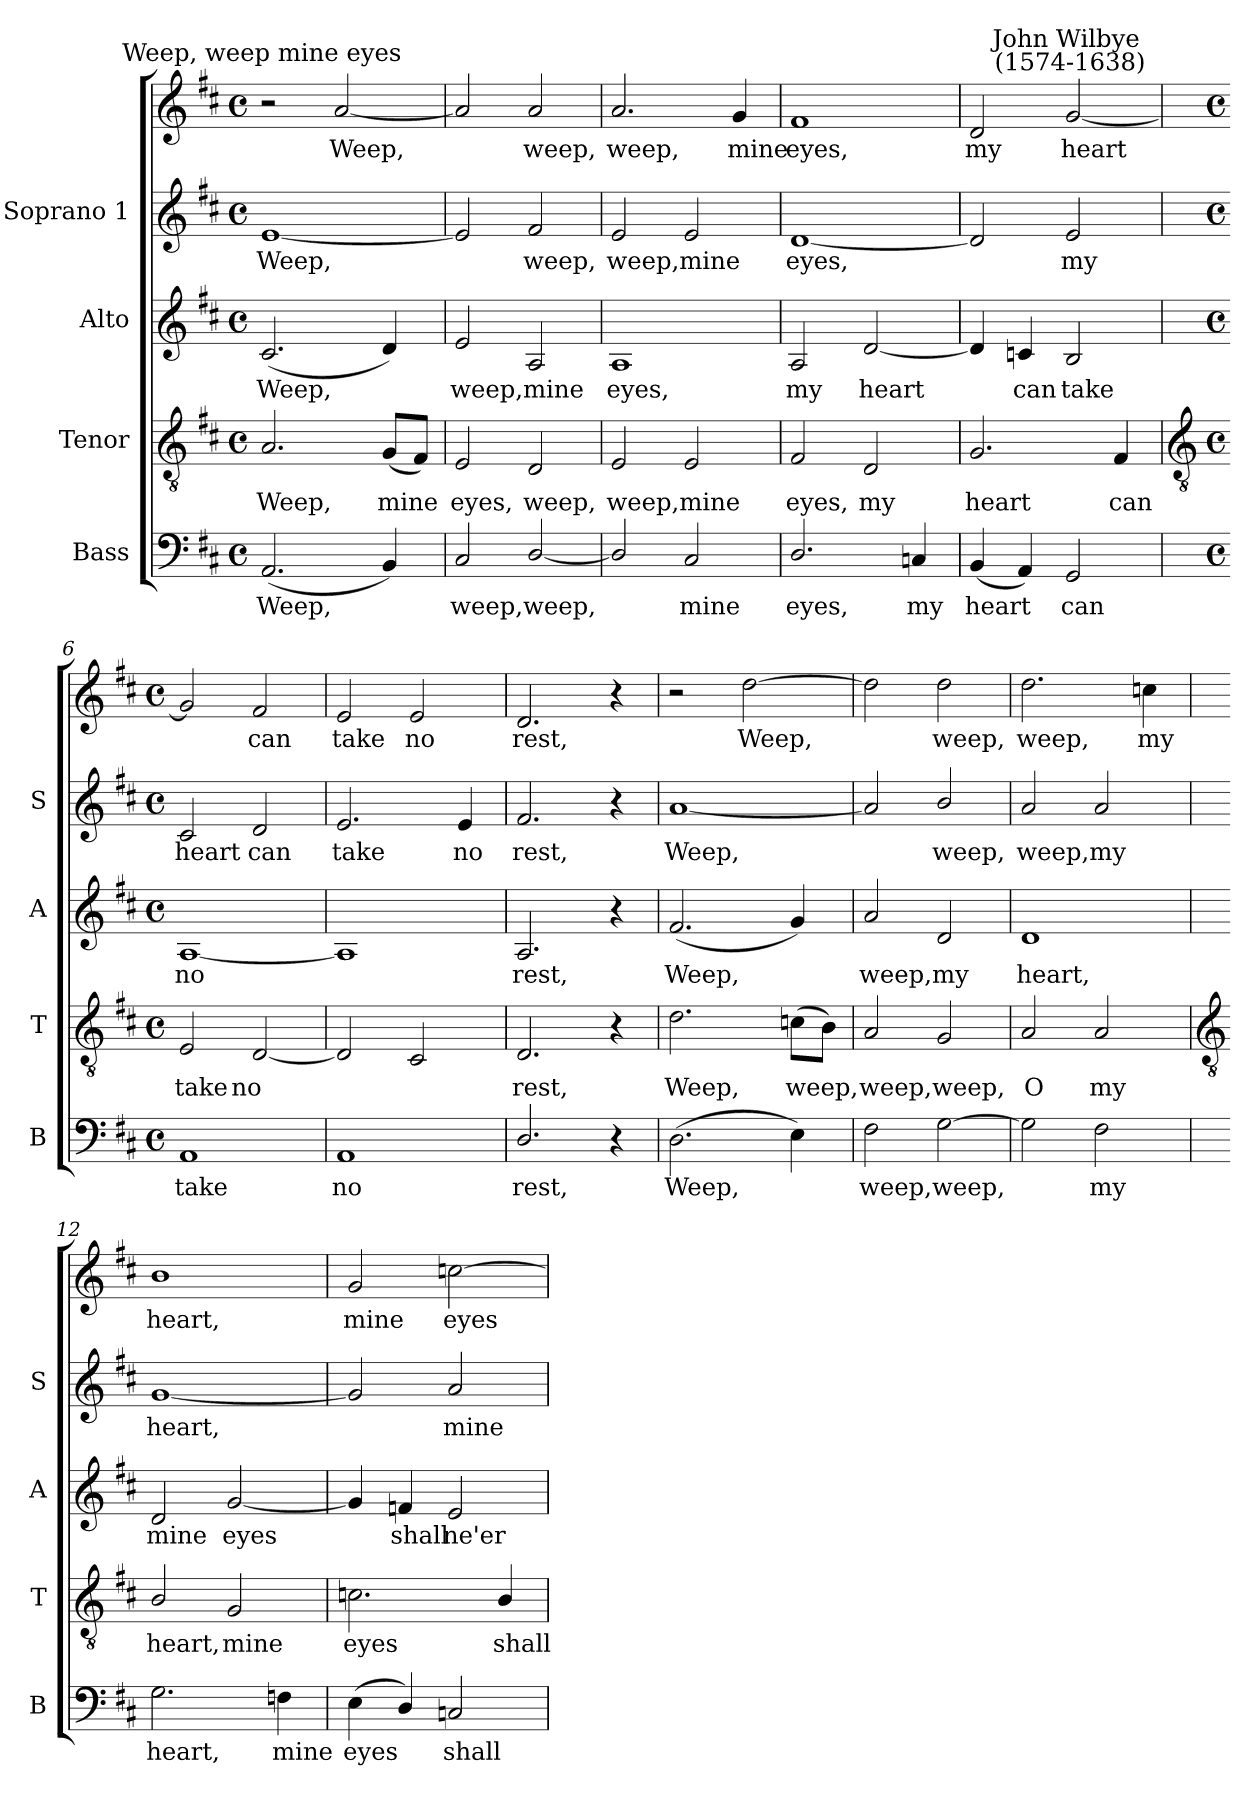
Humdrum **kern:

**kern	**text	**kern	**text	**kern	**text	**kern	**text	**kern	**text
*part4	*part4	*part3	*part3	*part2	*part2	*part1	*part1	*part1	*part1
*staff5	*staff5	*staff4	*staff4	*staff3	*staff3	*staff2	*staff2	*staff1	*staff1
*I"Bass	*	*I"Tenor	*	*I"Alto	*	*I"Soprano 1	*	*	*
*I'B	*	*I'T	*	*I'A	*	*I'S	*	*	*
*clefF4	*	*clefGv2	*	*clefG2	*	*clefG2	*	*clefG2	*
*k[f#c#]	*	*k[f#c#]	*	*k[f#c#]	*	*k[f#c#]	*	*k[f#c#]	*
*D:	*	*D:	*	*D:	*	*D:	*	*D:	*
*M4/4	*	*M4/4	*	*M4/4	*	*M4/4	*	*M4/4	*
*met(c)	*	*met(c)	*	*met(c)	*	*met(c)	*	*met(c)	*
=1	=1	=1	=1	=1	=1	=1	=1	=1	=1
!	!	!	!	!	!	!	!	!LO:TX:a:cj:t=Weep, weep mine eyes	!
!	!LO:LY:b	!	!LO:LY:b	!	!LO:LY:b	!	!LO:LY:b	!	!
(<2.AA	Weep,	2.A	Weep,	(<2.c#	Weep,	[1e	Weep,	2r	.
!	!	!	!	!	!	!	!	!	!LO:LY:b
.	.	.	.	.	.	.	.	[2a	Weep,
!	!	!	!LO:LY:b	!	!	!	!	!	!
4BB)	.	(<8GL	mine	4d)	.	.	.	.	.
.	.	8F#J)	.	.	.	.	.	.	.
=2	=2	=2	=2	=2	=2	=2	=2	=2	=2
!	!LO:LY:b	!	!LO:LY:b	!	!LO:LY:b	!	!	!	!
2C#	weep,	2E	eyes,	2e	weep,	2e]	.	2a]	.
!	!LO:LY:b	!	!LO:LY:b	!	!LO:LY:b	!	!LO:LY:b	!	!LO:LY:b
[2D/	weep,	2D	weep,	2A	mine	2f#	weep,	2a	weep,
=3	=3	=3	=3	=3	=3	=3	=3	=3	=3
!	!	!	!LO:LY:b	!	!LO:LY:b	!	!LO:LY:b	!	!LO:LY:b
2D/]	.	2E	weep,	1A	eyes,	2e	weep,	2.a	weep,
!	!LO:LY:b	!	!LO:LY:b	!	!	!	!LO:LY:b	!	!
2C#	mine	2E	mine	.	.	2e	mine	.	.
!	!	!	!	!	!	!	!	!	!LO:LY:b
.	.	.	.	.	.	.	.	4g	mine
=4	=4	=4	=4	=4	=4	=4	=4	=4	=4
!	!LO:LY:b	!	!LO:LY:b	!	!LO:LY:b	!	!LO:LY:b	!	!LO:LY:b
2.D/	eyes,	2F#	eyes,	2A	my	[1d	eyes,	1f#	eyes,
!	!	!	!LO:LY:b	!	!LO:LY:b	!	!	!	!
.	.	2D	my	[2d	heart	.	.	.	.
!	!LO:LY:b	!	!	!	!	!	!	!	!
4Cn	my	.	.	.	.	.	.	.	.
=5	=5	=5	=5	=5	=5	=5	=5	=5	=5
!	!LO:LY:b	!	!LO:LY:b	!	!	!	!	!	!LO:LY:b
(<4BB	heart	2.G	heart	4d]	.	2d]	.	2d	my
!	!	!	!	!	!LO:LY:b	!	!	!	!
4AA)	.	.	.	4cn	can	.	.	.	.
!	!	!	!	!	!	!	!	!LO:TX:a:cj:t=John Wilbye\n (1574-1638)	!
!	!LO:LY:b	!	!	!	!LO:LY:b	!	!LO:LY:b	!	!LO:LY:b
2GG	can	.	.	2B	take	2e	my	[2g	heart
!	!	!	!LO:LY:b	!	!	!	!	!	!
.	.	4F#	can	.	.	.	.	.	.
!!LO:LB:g=z
=6	=6	=6	=6	=6	=6	=6	=6	=6	=6
*	*	*clefGv2	*	*	*	*	*	*	*
*M4/4	*	*M4/4	*	*M4/4	*	*M4/4	*	*M4/4	*
*met(c)	*	*met(c)	*	*met(c)	*	*met(c)	*	*met(c)	*
!	!LO:LY:b	!	!LO:LY:b	!	!LO:LY:b	!	!LO:LY:b	!	!
1AA	take	2E	take	[1A	no	2c#	heart	2g]	.
!	!	!	!LO:LY:b	!	!	!	!LO:LY:b	!	!LO:LY:b
.	.	[2D	no	.	.	2d	can	2f#	can
=7	=7	=7	=7	=7	=7	=7	=7	=7	=7
!	!LO:LY:b	!	!	!	!	!	!LO:LY:b	!	!LO:LY:b
1AA	no	2D]	.	1A]	.	2.e	take	2e	take
!	!	!	!	!	!	!	!	!	!LO:LY:b
.	.	2C#	.	.	.	.	.	2e	no
!	!	!	!	!	!	!	!LO:LY:b	!	!
.	.	.	.	.	.	4e	no	.	.
=8	=8	=8	=8	=8	=8	=8	=8	=8	=8
!	!LO:LY:b	!	!LO:LY:b	!	!LO:LY:b	!	!LO:LY:b	!	!LO:LY:b
2.D/	rest,	2.D	rest,	2.A	rest,	2.f#	rest,	2.d	rest,
4r	.	4r	.	4r	.	4r	.	4r	.
=9	=9	=9	=9	=9	=9	=9	=9	=9	=9
!	!LO:LY:b	!	!LO:LY:b	!	!LO:LY:b	!	!LO:LY:b	!	!
(>2.D	Weep,	2.d	Weep,	(<2.f#	Weep,	[1a	Weep,	2r	.
!	!	!	!	!	!	!	!	!	!LO:LY:b
.	.	.	.	.	.	.	.	[2dd	Weep,
!	!	!	!LO:LY:b	!	!	!	!	!	!
4E)	.	(>8cnL	weep,	4g)	.	.	.	.	.
.	.	8BJ)	.	.	.	.	.	.	.
=10	=10	=10	=10	=10	=10	=10	=10	=10	=10
!	!LO:LY:b	!	!LO:LY:b	!	!LO:LY:b	!	!	!	!
2F#	weep,	2A	weep,	2a	weep,	2a]	.	2dd]	.
!	!LO:LY:b	!	!LO:LY:b	!	!LO:LY:b	!	!LO:LY:b	!	!LO:LY:b
[2G	weep,	2G	weep,	2d	my	2b/	weep,	2dd	weep,
=11	=11	=11	=11	=11	=11	=11	=11	=11	=11
!	!	!	!LO:LY:b	!	!LO:LY:b	!	!LO:LY:b	!	!LO:LY:b
2G]	.	2A	O	1d	heart,	2a	weep,	2.dd	weep,
!	!LO:LY:b	!	!LO:LY:b	!	!	!	!LO:LY:b	!	!
2F#	my	2A	my	.	.	2a	my	.	.
!	!	!	!	!	!	!	!	!	!LO:LY:b
.	.	.	.	.	.	.	.	4ccn	my
!!LO:LB:g=z
=12	=12	=12	=12	=12	=12	=12	=12	=12	=12
*	*	*clefGv2	*	*	*	*	*	*	*
!	!LO:LY:b	!	!LO:LY:b	!	!LO:LY:b	!	!LO:LY:b	!	!LO:LY:b
2.G	heart,	2B/	heart,	2d	mine	[1g	heart,	1b	heart,
!	!	!	!LO:LY:b	!	!LO:LY:b	!	!	!	!
.	.	2G	mine	[2g	eyes	.	.	.	.
!	!LO:LY:b	!	!	!	!	!	!	!	!
4Fn	mine	.	.	.	.	.	.	.	.
=13	=13	=13	=13	=13	=13	=13	=13	=13	=13
!	!LO:LY:b	!	!LO:LY:b	!	!	!	!	!	!LO:LY:b
(<4E	eyes	2.cn	eyes	4g]	.	2g]	.	2g	mine
!	!	!	!	!	!LO:LY:b	!	!	!	!
4D/)	.	.	.	4fn	shall	.	.	.	.
!	!LO:LY:b	!	!	!	!LO:LY:b	!	!LO:LY:b	!	!LO:LY:b
2Cn	shall	.	.	2e	ne'er	2a	mine	[2ccn	eyes
!	!	!	!LO:LY:b	!	!	!	!	!	!
.	.	4B/	shall	.	.	.	.	.	.
=	=	=	=	=	=	=	=	=	=
*-	*-	*-	*-	*-	*-	*-	*-	*-	*-
